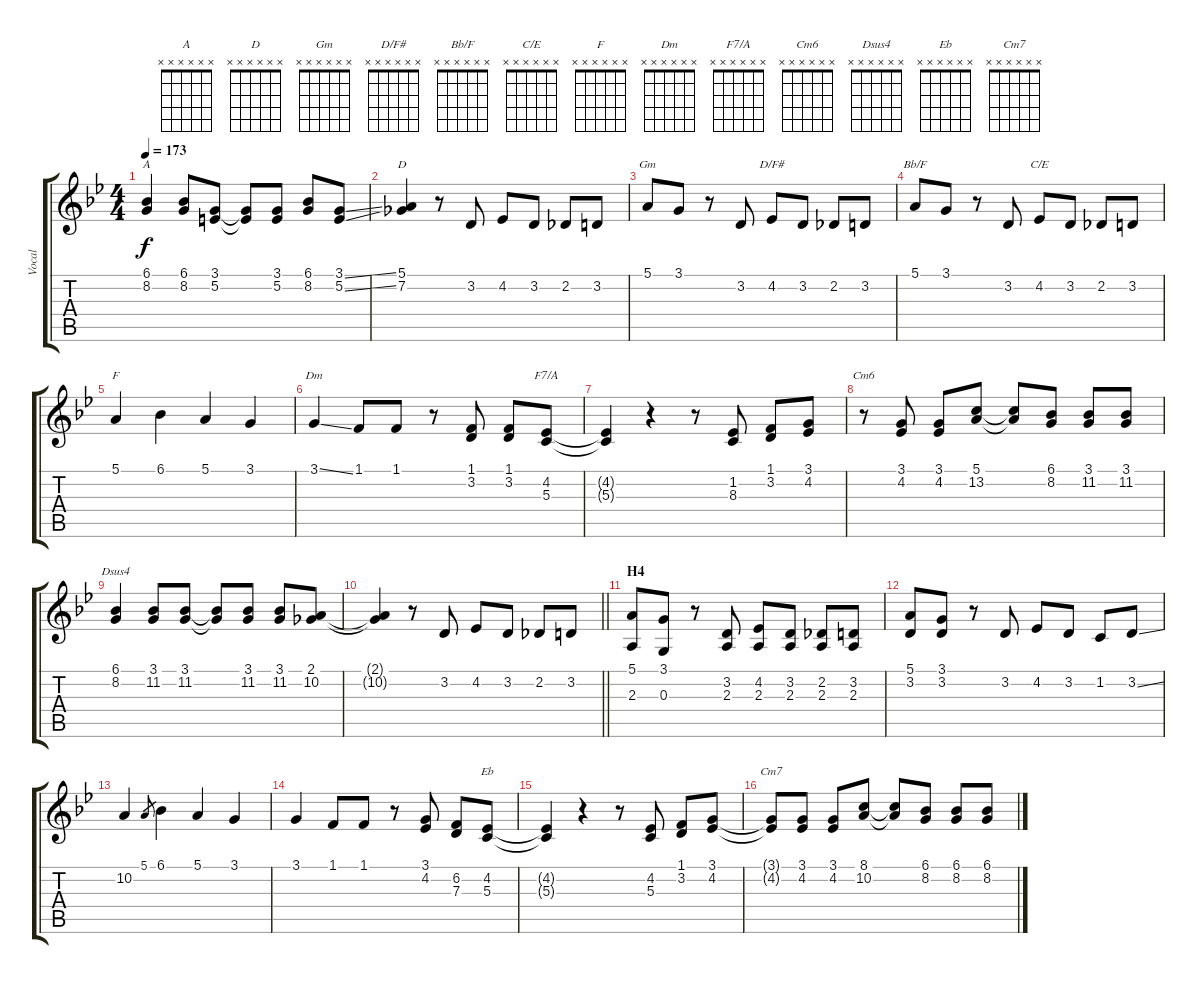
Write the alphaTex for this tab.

\track ("Vocal" "Vocal") {instrument synthvoice}
\staff {score tabs}
\tuning (E4 B3 G3 D3 A2 E2) {hide}
\chord ("A" x x x x x x)
\chord ("D" x x x x x x)
\chord ("Gm" x x x x x x)
\chord ("D/F#" x x x x x x)
\chord ("Bb/F" x x x x x x)
\chord ("C/E" x x x x x x)
\chord ("F" x x x x x x)
\chord ("Dm" x x x x x x)
\chord ("F7/A" x x x x x x)
\chord ("Cm6" x x x x x x)
\chord ("Dsus4" x x x x x x)
\chord ("Eb" x x x x x x)
\chord ("Cm7" x x x x x x)
\ts (4 4)
\tempo 173
\clef g2
\ks bb
(6.1 8.2).4{ch "A" dy f} (6.1 8.2).8 (3.1 5.2).8 (3.1{t} 5.2{t}).8 (3.1 5.2).8 (6.1 8.2).8 (3.1{ss} 5.2{ss}).8 |
(5.1 7.2).4{ch "D"} r.8 3.2.8 4.2.8 3.2.8 2.2.8 3.2.8 |
5.1.8{ch "Gm"} 3.1.8 r.8 3.2.8 4.2.8{ch "D/F#"} 3.2.8 2.2.8 3.2.8 |
5.1.8{ch "Bb/F"} 3.1.8 r.8 3.2.8 4.2.8{ch "C/E"} 3.2.8 2.2.8 3.2.8 |
5.1.4{ch "F"} 6.1.4 5.1.4 3.1.4 |
3.1{ss}.4{ch "Dm"} 1.1.8 1.1.8 r.8 (1.1 3.2).8 (1.1 3.2).8 (4.2 5.3).8{ch "F7/A"} |
(4.2{t} 5.3{t}).4 r.4 r.8 (1.2 8.3).8 (1.1 3.2).8 (3.1 4.2).8 |
r.8{ch "Cm6"} (3.1 4.2).8 (3.1 4.2).8 (5.1 13.2).8 (5.1{t} 13.2{t}).8 (6.1 8.2).8 (3.1 11.2).8 (3.1 11.2).8 |
(6.1 8.2).4{ch "Dsus4"} (3.1 11.2).8 (3.1 11.2).8 (3.1{t} 11.2{t}).8 (3.1 11.2).8 (3.1 11.2).8 (2.1 10.2).8 |
\barLineRight lightlight
(2.1{t} 10.2{t}).4 r.8 3.2.8 4.2.8 3.2.8 2.2.8 3.2.8 |
\section ("" "H4")
(5.1 2.3).8 (3.1 0.3).8 r.8 (3.2 2.3).8 (4.2 2.3).8 (3.2 2.3).8 (2.2 2.3).8 (3.2 2.3).8 |
(5.1 3.2).8 (3.1 3.2).8 r.8 3.2.8 4.2.8 3.2.8 1.2.8 3.2{ss}.8 |
10.2.4 5.1.8{gr} 6.1.4 5.1.4 3.1.4 |
3.1.4 1.1.8 1.1.8 r.8 (3.1 4.2).8 (6.2 7.3).8 (4.2 5.3).8{ch "Eb"} |
(4.2{t} 5.3{t}).4 r.4 r.8 (4.2 5.3).8 (1.1 3.2).8 (3.1 4.2).8 |
(3.1{t} 4.2{t}).8{ch "Cm7"} (3.1 4.2).8 (3.1 4.2).8 (8.1 10.2).8 (8.1{t} 10.2{t}).8 (6.1 8.2).8 (6.1 8.2).8 (6.1 8.2).8
